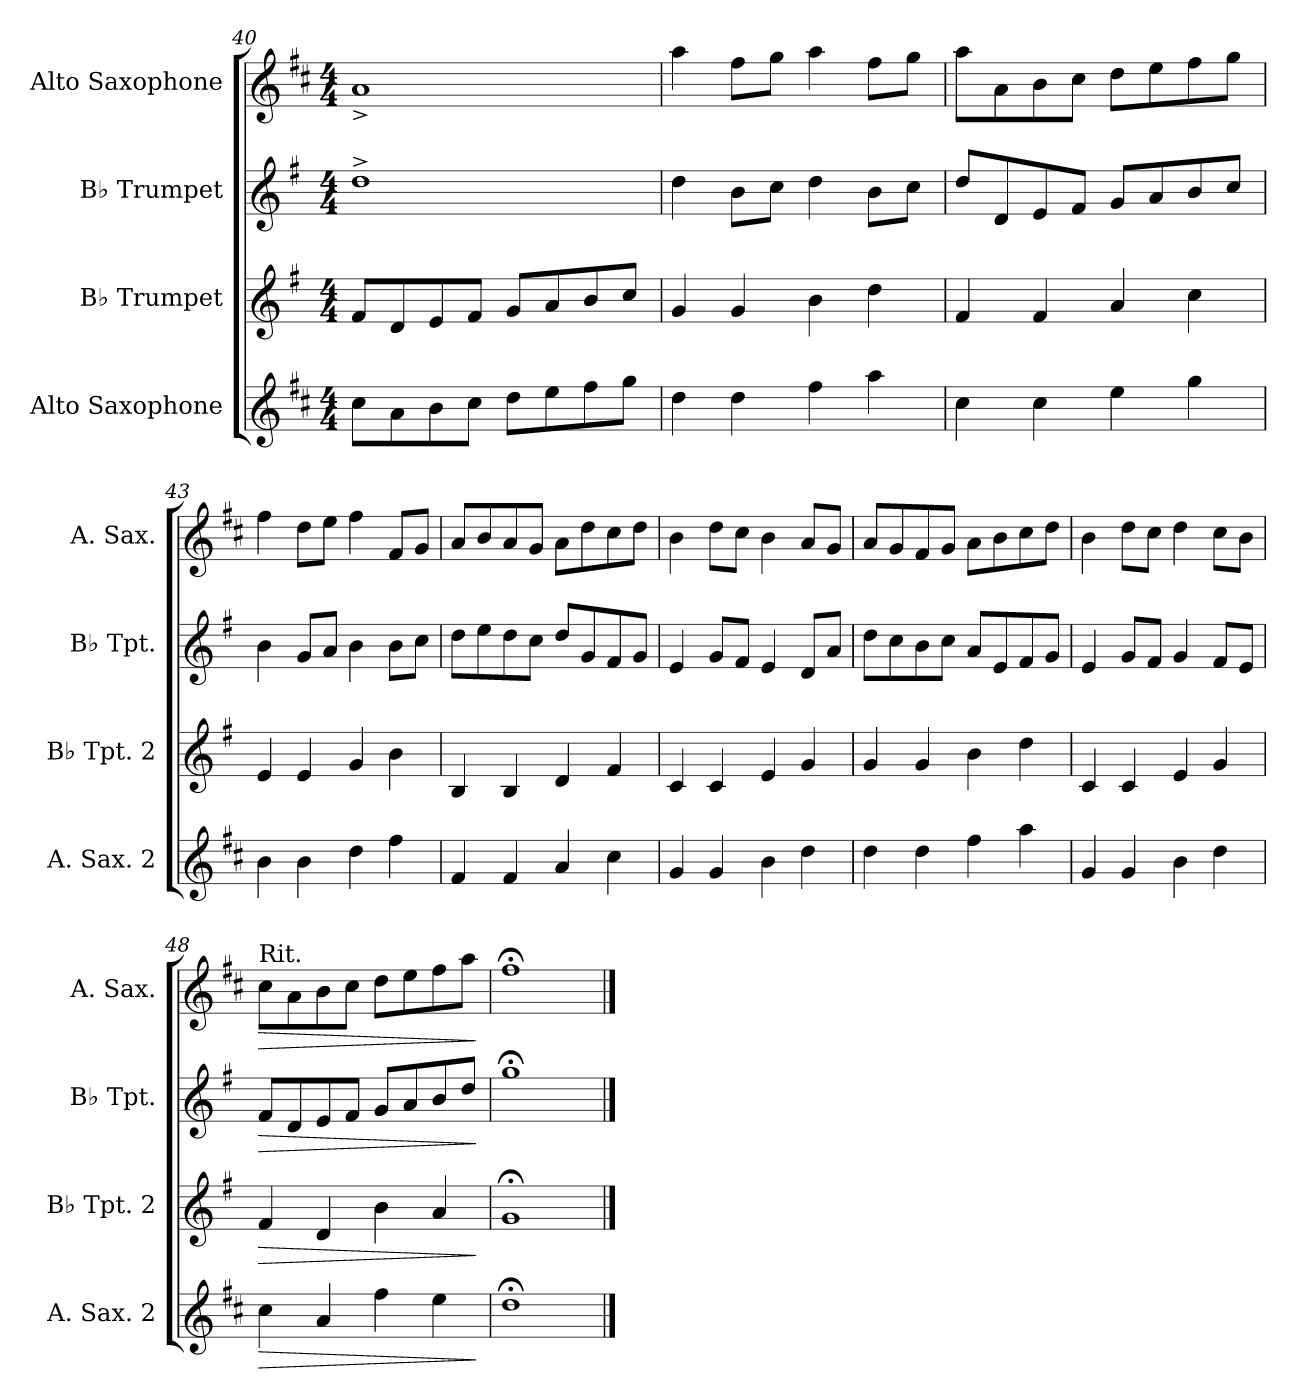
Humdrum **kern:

**kern	**dynam	**kern	**dynam	**kern	**dynam	**kern	**dynam
*part4	*part4	*part3	*part3	*part2	*part2	*part1	*part1
*staff4	*staff4	*staff3	*staff3	*staff2	*staff2	*staff1	*staff1
*I"Alto Saxophone	*	*I"B♭ Trumpet	*	*I"B♭ Trumpet	*	*I"Alto Saxophone	*
*I'A. Sax. 2	*	*I'B♭ Tpt. 2	*	*I'B♭ Tpt.	*	*I'A. Sax.	*
*clefG2	*	*clefG2	*	*clefG2	*	*clefG2	*
*ITrd5c9	*	*ITrd1c2	*	*ITrd1c2	*	*ITrd5c9	*
*k[b-]	*	*k[b-]	*	*k[b-]	*	*k[b-]	*
*F:	*	*F:	*	*F:	*	*F:	*
*M4/4	*	*M4/4	*	*M4/4	*	*M4/4	*
=40	=40	=40	=40	=40	=40	=40	=40
8e\L	.	8e/L	.	1cc^	.	1c^	.
8c\	.	8c/	.	.	.	.	.
8d\	.	8d/	.	.	.	.	.
8e\J	.	8e/J	.	.	.	.	.
8f\L	.	8f/L	.	.	.	.	.
8g\	.	8g/	.	.	.	.	.
8a\	.	8a/	.	.	.	.	.
8b-\J	.	8b-/J	.	.	.	.	.
=41	=41	=41	=41	=41	=41	=41	=41
4f\	.	4f/	.	4cc\	.	4cc\	.
4f\	.	4f/	.	8a\L	.	8a\L	.
.	.	.	.	8b-\J	.	8b-\J	.
4a\	.	4a\	.	4cc\	.	4cc\	.
4cc\	.	4cc\	.	8a\L	.	8a\L	.
.	.	.	.	8b-\J	.	8b-\J	.
!!LO:LB:g=z
=42	=42	=42	=42	=42	=42	=42	=42
4e\	.	4e/	.	8cc/L	.	8cc\L	.
.	.	.	.	8c/	.	8c\	.
4e\	.	4e/	.	8d/	.	8d\	.
.	.	.	.	8e/J	.	8e\J	.
4g\	.	4g/	.	8f/L	.	8f\L	.
.	.	.	.	8g/	.	8g\	.
4b-\	.	4b-\	.	8a/	.	8a\	.
.	.	.	.	8b-/J	.	8b-\J	.
=43	=43	=43	=43	=43	=43	=43	=43
4d\	.	4d/	.	4a\	.	4a\	.
4d\	.	4d/	.	8f/L	.	8f\L	.
.	.	.	.	8g/J	.	8g\J	.
4f\	.	4f/	.	4a\	.	4a\	.
4a\	.	4a\	.	8a\L	.	8A/L	.
.	.	.	.	8b-\J	.	8B-/J	.
=44	=44	=44	=44	=44	=44	=44	=44
4A/	.	4A/	.	8cc\L	.	8c/L	.
.	.	.	.	8dd\	.	8d/	.
4A/	.	4A/	.	8cc\	.	8c/	.
.	.	.	.	8b-\J	.	8B-/J	.
4c/	.	4c/	.	8cc/L	.	8c\L	.
.	.	.	.	8f/	.	8f\	.
4e\	.	4e/	.	8e/	.	8e\	.
.	.	.	.	8f/J	.	8f\J	.
=45	=45	=45	=45	=45	=45	=45	=45
4B-/	.	4B-/	.	4d/	.	4d\	.
4B-/	.	4B-/	.	8f/L	.	8f\L	.
.	.	.	.	8e/J	.	8e\J	.
4d\	.	4d/	.	4d/	.	4d\	.
4f\	.	4f/	.	8c/L	.	8c/L	.
.	.	.	.	8g/J	.	8B-/J	.
=46	=46	=46	=46	=46	=46	=46	=46
4f\	.	4f/	.	8cc\L	.	8c/L	.
.	.	.	.	8b-\	.	8B-/	.
4f\	.	4f/	.	8a\	.	8A/	.
.	.	.	.	8b-\J	.	8B-/J	.
4a\	.	4a\	.	8g/L	.	8c\L	.
.	.	.	.	8d/	.	8d\	.
4cc\	.	4cc\	.	8e/	.	8e\	.
.	.	.	.	8f/J	.	8f\J	.
!!LO:LB:g=z
=47	=47	=47	=47	=47	=47	=47	=47
4B-/	.	4B-/	.	4d/	.	4d\	.
4B-/	.	4B-/	.	8f/L	.	8f\L	.
.	.	.	.	8e/J	.	8e\J	.
4d\	.	4d/	.	4f/	.	4f\	.
4f\	.	4f/	.	8e/L	.	8e\L	.
.	.	.	.	8d/J	.	8d\J	.
=48	=48	=48	=48	=48	=48	=48	=48
!	!	!	!	!	!	!LO:TX:a:t=Rit.	!
!	!LO:HP:b	!	!LO:HP:b	!	!LO:HP:b	!	!LO:HP:b
4e\	>	4e/	>	8e/L	>	8e\L	>
.	.	.	.	8c/	.	8c\	.
4c/	.	4c/	.	8d/	.	8d\	.
.	.	.	.	8e/J	.	8e\J	.
4a\	.	4a\	.	8f/L	.	8f\L	.
.	.	.	.	8g/	.	8g\	.
4g\	.	4g/	.	8a/	.	8a\	.
.	.	.	.	8cc/J	.	8cc\J	.
.	]	.	]	.	]	.	]
=49	=49	=49	=49	=49	=49	=49	=49
1f;<	.	1f;<	.	1ff;<	.	1a;<	.
==	==	==	==	==	==	==	==
*-	*-	*-	*-	*-	*-	*-	*-
